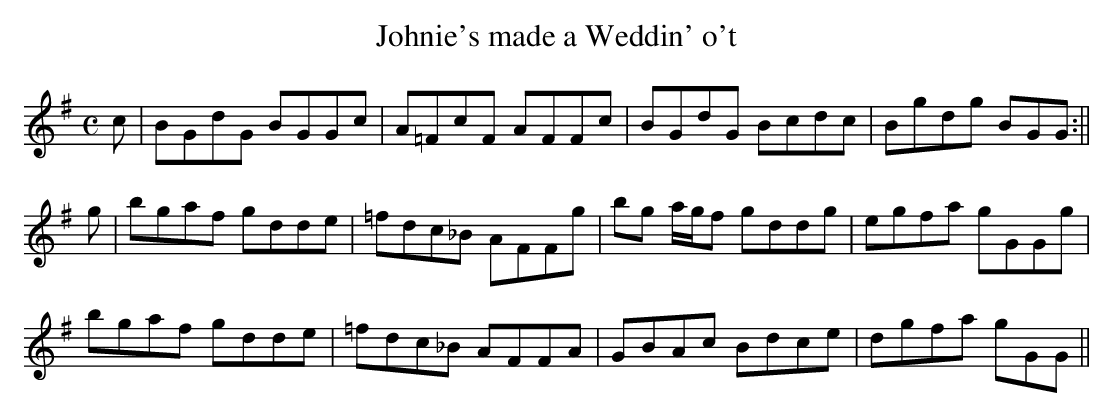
X:1
T:Johnie's made a Weddin' o't
M:C
L:1/8
K:G
c|BGdG BGGc|A=FcF AFFc|BGdG Bcdc|Bgdg BGG:||
g|bgaf gdde|=fdc_B AFFg|bg a/g/f gddg|egfa gGGg|
bgaf gdde|=fdc_B AFFA|GBAc Bdce|dgfa gGG||
